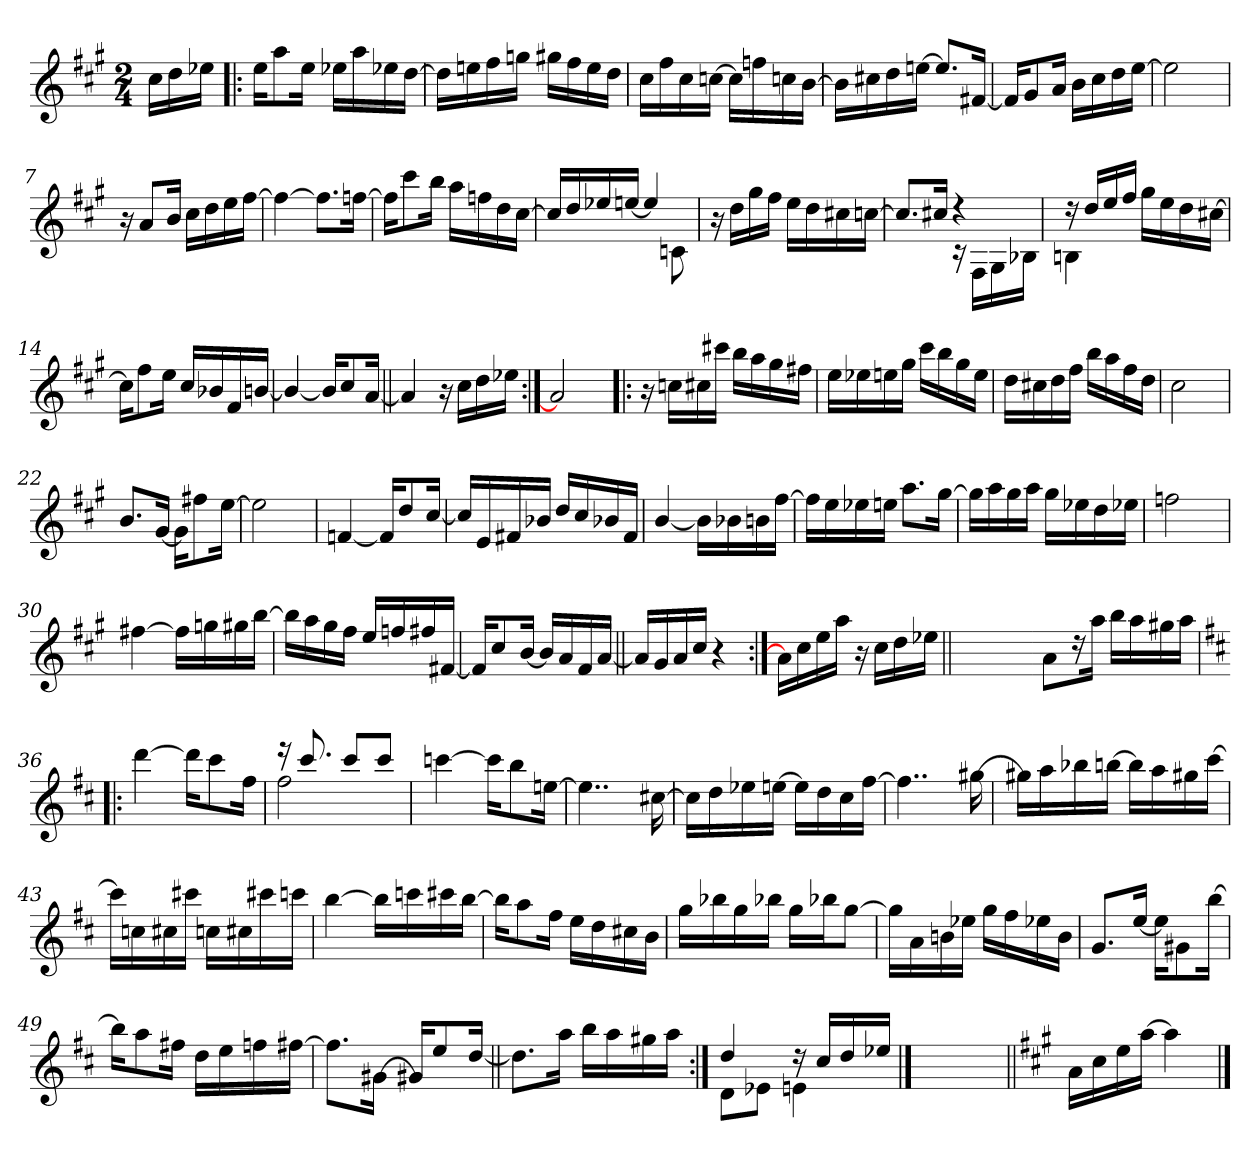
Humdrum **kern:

**kern
*part1
*staff1
*clefG2
*k[f#c#g#]
*A:
*M2/4
=
16cc#\LL
16dd\
16ee-X\JJ
=1!|:
16ee\KL
8aa\
16ee\Jk
16ee-X\LL
16aa\
16ee-X\
[16dd\JJ
=2
16dd\LL]
16een\
16ff#\
16ggn\JJ
16gg#X\LL
16ff#\
16ee\
16dd\JJ
=3
16cc#\LL
16ff#\
16cc#\
[16ccn\JJ
16ccn\LL]
16ffn\
16ccn\
[16b\JJ
!!LO:LB:g=z
=4
16b\LL]
16cc#X\
16dd\
[16een\JJ
8.ee/L]
[16f#X/Jk
=5
16f#/KL]
8g#/
16a/Jk
16b\LL
16cc#\
16dd\
[16ee\JJ
=6
2ee\]
=7
16r
8a/L
16b/Jk
16cc#\LL
16dd\
16ee\
[16ff#\JJ
=8
4ff#\_
8.ff#\L]
[16ffn\Jk
!!LO:LB:g=z
=9
16ffn\KL]
8ccc#\
16bb\Jk
16aa\LL
16ffn\
16dd\
[16cc#\JJ
=10
*^
16cc#/LL]	4.ryy
16dd/	.
16ee-X/	.
[>16een/JJ	.
4ee/]	.
.	8cn!\
*v	*v
=11
16r
16dd\LL
16gg#\
16ff#\JJ
16ee\LL
16dd\
16cc#X\
[16ccn\JJ
=12
*^
8.cc/L]	4ryy
16cc#X/Jk	.
4rdd	16rc
.	16F#!\LL
.	16G#!\
.	16B-X!\JJ
!!LO:LB:g=z	!!
=13	=13
16rdd	4Bn!\
16dd/LL	.
16ee/	.
16ff#/JJ	.
16gg#\LL	4ryy
16ee\	.
16dd\	.
[<16cc#X\JJ	.
*v	*v
=14
16cc#\KL]
8ff#\
16ee\Jk
16cc#/LL
16b-X/
16f#/
[16bn/JJ
=15
4b/_
16b/KL]
8cc#/
[16a/Jk
=16||
4a/]
16r
16cc#\LL
16dd\
16ee-X\JJ
!!LO:LB:g=z
=17:|!
2a/]
=18!|:
16r
16ccn\LL
16cc#X\
16ccc#X\JJ
16bb\LL
16aa\
16gg#\
16ff#X\JJ
=19
16ee\LL
16ee-X\
16een\
16gg#\JJ
16ccc#\LL
16bb\
16gg#\
16ee\JJ
=20
16dd\LL
16cc#X\
16dd\
16ff#\JJ
16bb\LL
16aa\
16ff#\
16dd\JJ
=21
2cc#\
!!LO:LB:g=z
=22
8.b/L
[16g#/Jk
16g#\KL]
8ff#X\
[16ee\Jk
=23
2ee\]
=24
[4fn/
16f/KL]
8dd/
[16cc#/Jk
=25
16cc#/LL]
16e/
16f#X/
16b-X/JJ
16dd/LL
16cc#/
16b-X/
16f#/JJ
!!LO:LB:g=z
=26
[4b/
16b\LL]
16b-X\
16bn\
[16ff#\JJ
=27
16ff#\LL]
16ee\
16ee-X\
16een\JJ
8.aa\L
[16gg#\Jk
=28
16gg#\LL]
16aa\
16gg#\
16aa\JJ
16gg#\LL
16ee-X\
16dd\
16ee-X\JJ
=29
2ffn\
!!LO:LB:g=z
=30
[4ff#X\
16ff#\LL]
16ggn\
16gg#X\
[16bb\JJ
=31
16bb\LL]
16aa\
16gg#\
16ff#\JJ
16ee/LL
16ffn/
16ff#X/
[16f#X/JJ
=32
16f#/KL]
8cc#/
[16b/Jk
16b/LL]
16a/
16f#/
[16a/JJ
=33||
16a/LL]
16g#/
16a/
16cc#/JJ
4r
!!LO:LB:g=z
=34:|!
16a\LL]
16cc#\
16ee\
16aa\JJ
16r
16cc#\LL
16dd\
16ee-X\JJ
=34X341||
2ryy
!!LO:PB:g=z
=35-
8a\L
16r
16aa\Jk
16bb\LL
16aa\
16gg#X\
16aa\JJ
=36!|:
*k[f#c#]
*D:
[4ddd\
16ddd\KL]
8ccc#\
16ff#\Jk
=37
*^
2ff#\	16rddd
.	8.ccc#!/
.	8ccc#!/L
.	8ccc#!/J
*v	*v
=38
[4cccn\
16ccc\KL]
8bb\
[16een\Jk
=39
4..ee\]
[16cc#X\
!!LO:LB:g=z
=40
16cc#\LL]
16dd\
16ee-X\
[16een\JJ
16ee\LL]
16dd\
16cc#\
[16ff#\JJ
=41
4..ff#\]
[16gg#X\
=42
16gg#X\LL]
16aa\
16bb-X\
[16bbn\JJ
16bb\LL]
16aa\
16gg#X\
[16ccc#\JJ
=43
16ccc#\LL]
16ccn\
16cc#X\
16ccc#X\JJ
16ccn\LL
16cc#X\
16ccc#X\
16cccn\JJ
!!LO:LB:g=z
=44
[4bb\
16bb\LL]
16cccn\
16ccc#X\
[16bb\JJ
=45
16bb\KL]
8aa\
16ff#\Jk
16ee\LL
16dd\
16cc#X\
16b\JJ
=46
16gg\LL
16bb-X\
16gg\
16bb-X\JJ
16gg\LL
16bb-X\J
[8gg\J
=47
16gg\LL]
16a\
16bn\
16ee-X\JJ
16gg\LL
16ff#\
16ee-X\
16b\JJ
!!LO:LB:g=z
=48
8.g/L
[16ee/Jk
16ee\KL]
8g#X\
[16bb\Jk
=49
16bb\KL]
8aa\
16ff#X\Jk
16dd\LL
16ee\
16ffn\
[16ff#X\JJ
=50
8.ff#\L]
[16g#X\Jk
16g#X/KL]
8ee/
[16dd/Jk
=51||
8.dd\L]
16aa\Jk
16bb\LL
16aa\
16gg#X\
16aa\JJ
!!LO:LB:g=z
=52:|!
*^
4dd/	8d!\L
.	8e-X!\J
16rdd	4en!\
16cc#/LL	.
16dd/	.
16ee-X/JJ	.
*v	*v
==53
2ryy
=54||
*k[f#c#g#]
*A:
16a\LL
16cc#\
16ee\
[16aa\JJ
4aa\]
==
*-
